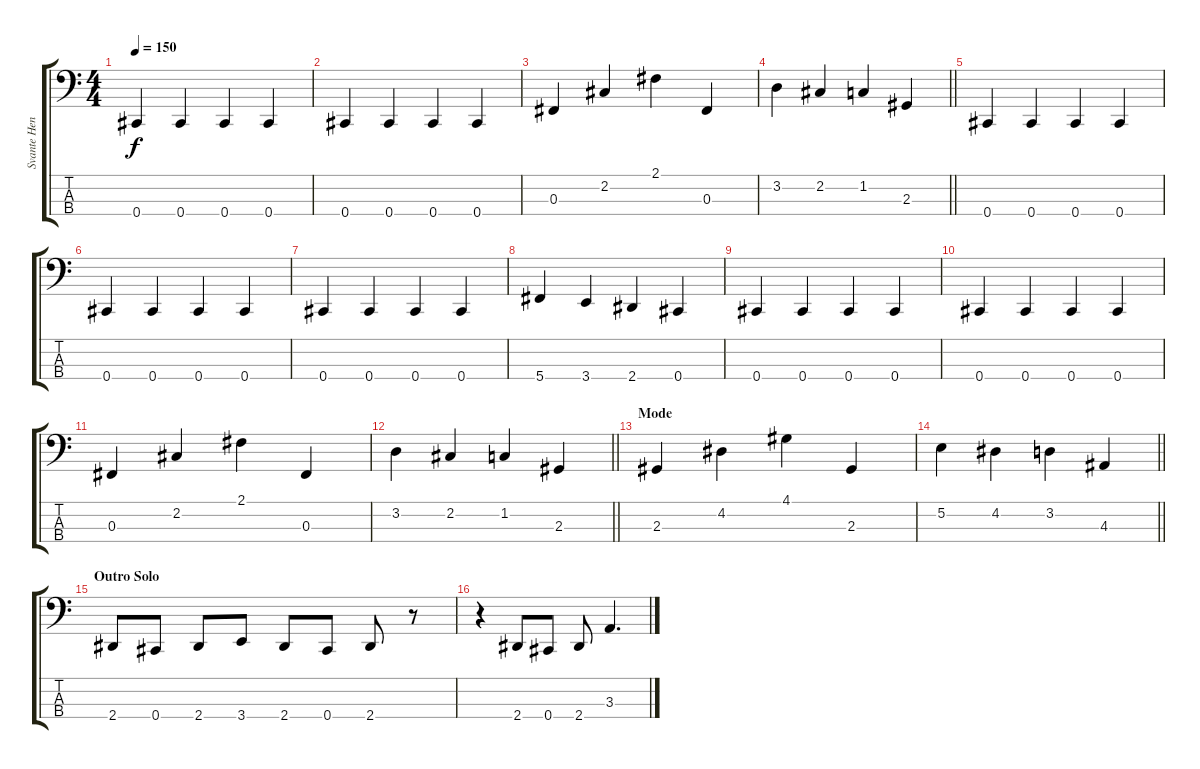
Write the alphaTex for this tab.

\track ("Svante Henrysson" "Svante Hen") {instrument electricbassfinger}
\staff {score tabs}
\tuning (E2 B1 Gb1 Db1) {hide}
\ts (4 4)
\tempo 150
\clef f4
\ks c
0.4.4{dy f} 0.4.4 0.4.4 0.4.4 |
0.4.4 0.4.4 0.4.4 0.4.4 |
0.3.4 2.2.4 2.1.4 0.3.4 |
\barLineRight lightlight
3.2.4 2.2.4 1.2.4 2.3.4 |
0.4.4 0.4.4 0.4.4 0.4.4 |
0.4.4 0.4.4 0.4.4 0.4.4 |
0.4.4 0.4.4 0.4.4 0.4.4 |
5.4.4 3.4.4 2.4.4 0.4.4 |
0.4.4 0.4.4 0.4.4 0.4.4 |
0.4.4 0.4.4 0.4.4 0.4.4 |
0.3.4 2.2.4 2.1.4 0.3.4 |
\barLineRight lightlight
3.2.4 2.2.4 1.2.4 2.3.4 |
\section ("" "Mode")
2.3.4 4.2.4 4.1.4 2.3.4 |
\barLineRight lightlight
5.2.4 4.2.4 3.2.4 4.3.4 |
\section ("" "Outro Solo")
2.4.8 0.4.8 2.4.8 3.4.8 2.4.8 0.4.8 2.4.8 r.8 |
r.4 2.4.8 0.4.8 2.4.8 3.3.4{d}
